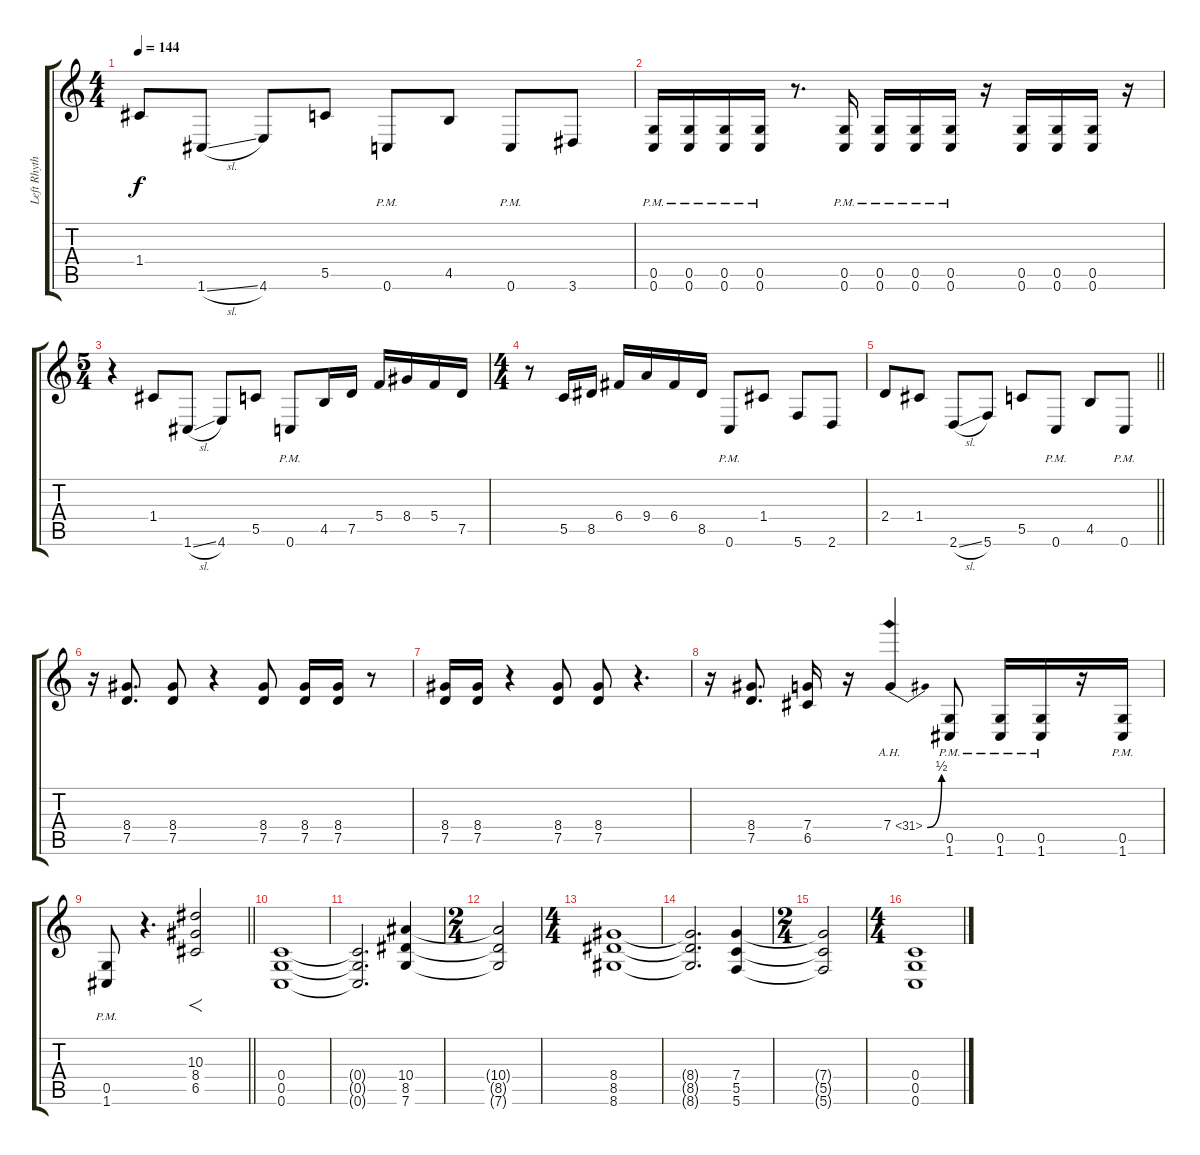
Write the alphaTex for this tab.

\track ("Left Rhythm" "Left Rhyth") {instrument distortionguitar}
\staff {score tabs}
\tuning (D4 A3 F3 C3 G2 C2) {hide}
\ts (4 4)
\tempo 144
\clef g2
\ks c
1.4.8{dy f} 1.6{sl}.8 4.6.8 5.5.8 0.6{pm}.8 4.5.8 0.6{pm}.8 3.6.8 |
(0.5{pm} 0.6{pm}).16 (0.5{pm} 0.6{pm}).16 (0.5{pm} 0.6{pm}).16 (0.5{pm} 0.6{pm}).16 r.8{d} (0.5{pm} 0.6{pm}).16 (0.5{pm} 0.6{pm}).16 (0.5{pm} 0.6{pm}).16 (0.5{pm} 0.6{pm}).16 r.16 (0.5 0.6).16 (0.5 0.6).16 (0.5 0.6).16 r.16 |
\ts (5 4)
r.4 1.4.8 1.6{sl}.8 4.6.8 5.5.8 0.6{pm}.8 4.5.16 7.5.16 5.4.16 8.4.16 5.4.16 7.5.16 |
\ts (4 4)
r.8 5.5.16 8.5.16 6.4.16 9.4.16 6.4.16 8.5.16 0.6{pm}.8 1.4.8 5.6.8 2.6.8 |
\barLineRight lightlight
2.4.8 1.4.8 2.6{sl}.8 5.6.8 5.5.8 0.6{pm}.8 4.5.8 0.6{pm}.8 |
\section ("" "")
r.16 (8.4 7.5).8{d} (8.4 7.5).8 r.4 (8.4 7.5).8 (8.4 7.5).16 (8.4 7.5).16 r.8 |
(8.4 7.5).16 (8.4 7.5).16 r.4 (8.4 7.5).8 (8.4 7.5).8 r.4{d} |
r.16 (8.4 7.5).8{d} (7.4 6.5).16 r.16 7.4{be (bend 0 0 60 2) ah 24}.4 (0.5{pm} 1.6{pm}).8 (0.5{pm} 1.6{pm}).16 (0.5{pm} 1.6{pm}).16 r.16 (0.5{pm} 1.6{pm}).16 |
\barLineRight lightlight
(0.5{pm} 1.6{pm}).8 r.4{d} (10.3 8.4 6.5).2{f} |
\section ("" "")
(0.4 0.5 0.6).1 |
(0.4{t} 0.5{t} 0.6{t}).2{d} (10.4 8.5 7.6).4 |
\ts (2 4)
(10.4{t} 8.5{t} 7.6{t}).2 |
\ts (4 4)
(8.4 8.5 8.6).1 |
(8.4{t} 8.5{t} 8.6{t}).2{d} (7.4 5.5 5.6).4 |
\ts (2 4)
(7.4{t} 5.5{t} 5.6{t}).2 |
\ts (4 4)
(0.4 0.5 0.6).1
